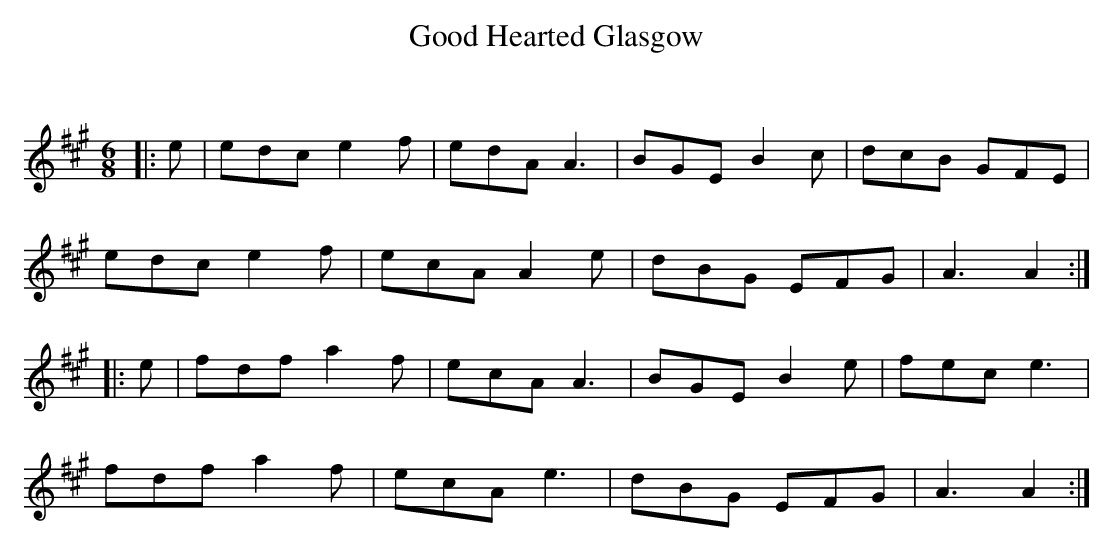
X:1
T: Good Hearted Glasgow
C:
Q:180
K:A
M:6/8
L:1/16
|:e2|e2d2c2 e4f2|e2d2A2 A6|B2G2E2 B4c2|d2c2B2 G2F2E2|
e2d2c2 e4f2|e2c2A2 A4e2|d2B2G2 E2F2G2|A6 A4:|
|:e2|f2d2f2 a4f2|e2c2A2 A6|B2G2E2 B4e2|f2e2c2 e6|
f2d2f2 a4f2|e2c2A2 e6|d2B2G2 E2F2G2|A6 A4:|
